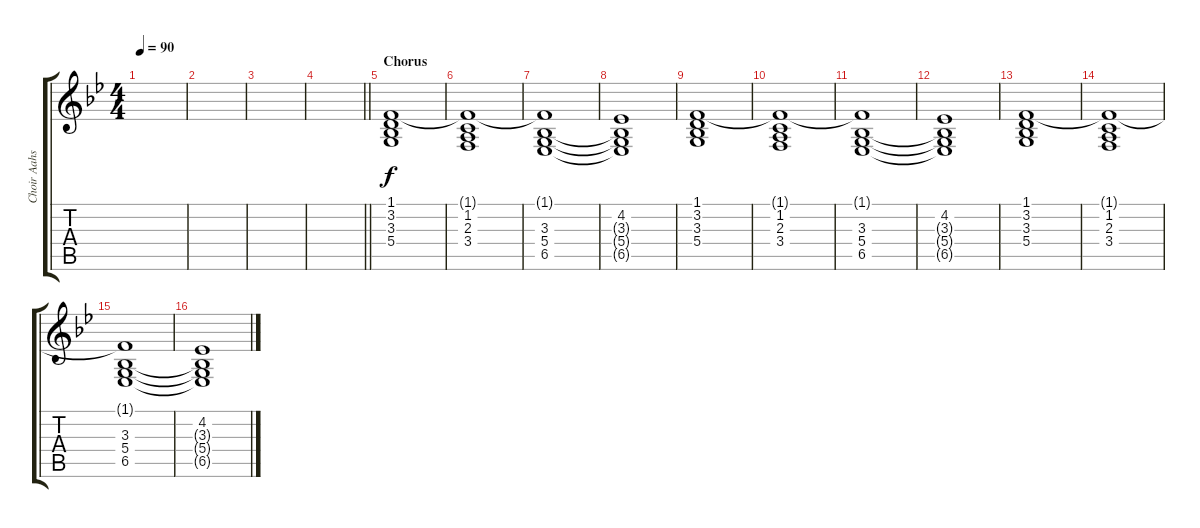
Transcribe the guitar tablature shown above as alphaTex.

\track ("Choir Aahs" "Choir Aahs") {instrument choiraahs}
\staff {score tabs}
\tuning (E4 B3 G3 D3 A2 E2) {hide}
\ts (4 4)
\tempo 90
\clef g2
\ks bb
|
|
|
\barLineRight lightlight
|
\section ("" "Chorus")
(1.1 3.2 3.3 5.4).1 |
(1.1{t} 1.2 2.3 3.4).1 |
(1.1{t} 3.3 5.4 6.5).1 |
(4.2 3.3{t} 5.4{t} 6.5{t}).1 |
(1.1 3.2 3.3 5.4).1 |
(1.1{t} 1.2 2.3 3.4).1 |
(1.1{t} 3.3 5.4 6.5).1 |
(4.2 3.3{t} 5.4{t} 6.5{t}).1 |
(1.1 3.2 3.3 5.4).1 |
(1.1{t} 1.2 2.3 3.4).1 |
(1.1{t} 3.3 5.4 6.5).1 |
(4.2 3.3{t} 5.4{t} 6.5{t}).1
